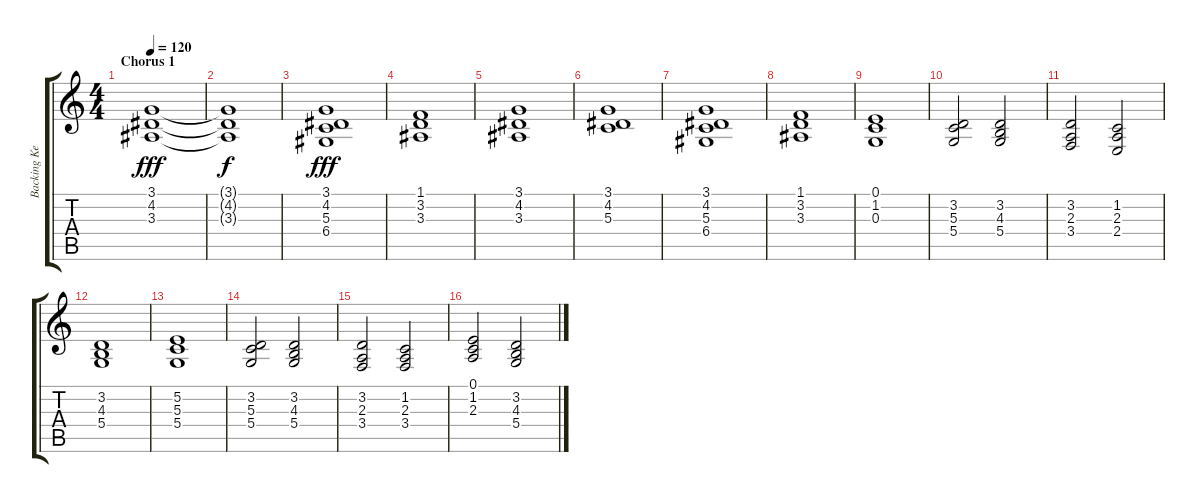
\track ("Backing Keyboards" "Backing Ke") {instrument stringensemble1}
\staff {score tabs}
\tuning (E4 B3 G3 D3 A2 E2) {hide}
\ts (4 4)
\section ("" "Chorus 1")
\tempo 120
\clef g2
\ks c
(3.1 4.2 3.3).1{dy fff} |
(3.1{t} 4.2{t} 3.3{t}).1{dy f} |
(3.1 4.2 5.3 6.4).1{dy fff} |
(1.1 3.2 3.3).1 |
(3.1 4.2 3.3).1 |
(3.1 4.2 5.3).1 |
(3.1 4.2 5.3 6.4).1 |
(1.1 3.2 3.3).1 |
(0.1 1.2 0.3).1 |
(3.2 5.3 5.4).2 (3.2 4.3 5.4).2 |
(3.2 2.3 3.4).2 (1.2 2.3 2.4).2 |
(3.2 4.3 5.4).1 |
(5.2 5.3 5.4).1 |
(3.2 5.3 5.4).2 (3.2 4.3 5.4).2 |
(3.2 2.3 3.4).2 (1.2 2.3 3.4).2 |
(0.1 1.2 2.3).2 (3.2 4.3 5.4).2
